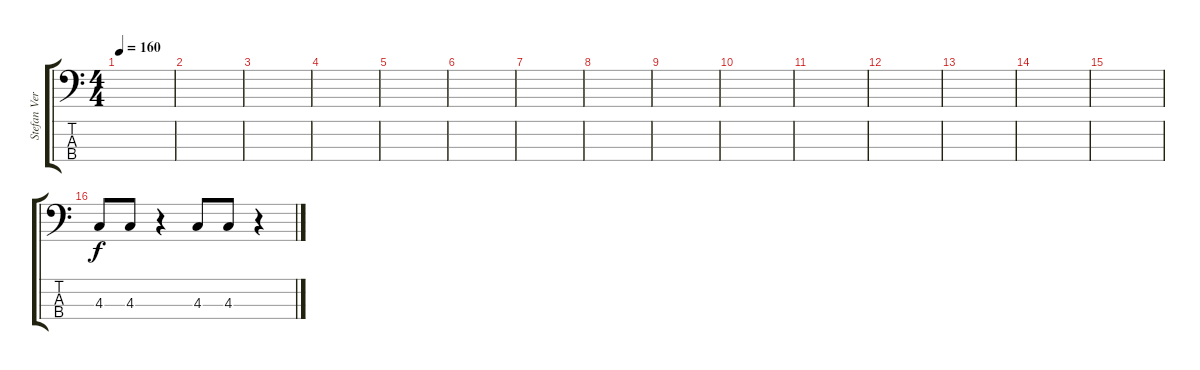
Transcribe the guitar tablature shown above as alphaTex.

\track ("Stefan Verzerrt" "Stefan Ver") {instrument distortionguitar}
\staff {score tabs}
\tuning (Gb2 Db2 Ab1 Eb1) {hide}
\ts (4 4)
\tempo 160
\clef f4
\ks c
|
|
|
|
|
|
|
|
|
|
|
|
|
|
|
4.3.8 4.3.8 r.4 4.3.8 4.3.8 r.4
